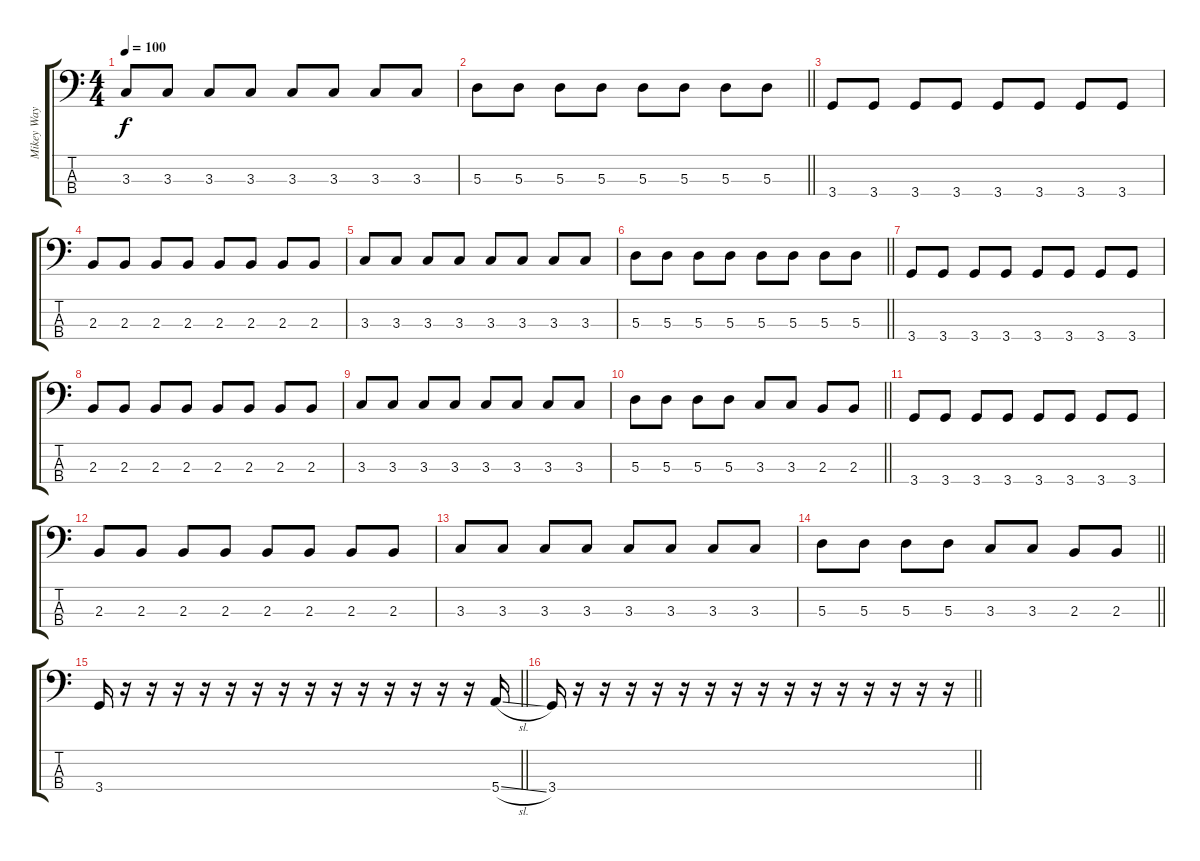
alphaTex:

\track ("Mikey Way [Bass]" "Mikey Way ") {instrument electricbasspick}
\staff {score tabs}
\tuning (G2 D2 A1 E1) {hide}
\ts (4 4)
\tempo 100
\clef f4
\ks c
3.3.8{dy f} 3.3.8 3.3.8 3.3.8 3.3.8 3.3.8 3.3.8 3.3.8 |
\barLineRight lightlight
5.3.8 5.3.8 5.3.8 5.3.8 5.3.8 5.3.8 5.3.8 5.3.8 |
3.4.8 3.4.8 3.4.8 3.4.8 3.4.8 3.4.8 3.4.8 3.4.8 |
2.3.8 2.3.8 2.3.8 2.3.8 2.3.8 2.3.8 2.3.8 2.3.8 |
3.3.8 3.3.8 3.3.8 3.3.8 3.3.8 3.3.8 3.3.8 3.3.8 |
\barLineRight lightlight
5.3.8 5.3.8 5.3.8 5.3.8 5.3.8 5.3.8 5.3.8 5.3.8 |
3.4.8 3.4.8 3.4.8 3.4.8 3.4.8 3.4.8 3.4.8 3.4.8 |
2.3.8 2.3.8 2.3.8 2.3.8 2.3.8 2.3.8 2.3.8 2.3.8 |
3.3.8 3.3.8 3.3.8 3.3.8 3.3.8 3.3.8 3.3.8 3.3.8 |
\barLineRight lightlight
5.3.8 5.3.8 5.3.8 5.3.8 3.3.8 3.3.8 2.3.8 2.3.8 |
3.4.8 3.4.8 3.4.8 3.4.8 3.4.8 3.4.8 3.4.8 3.4.8 |
2.3.8 2.3.8 2.3.8 2.3.8 2.3.8 2.3.8 2.3.8 2.3.8 |
3.3.8 3.3.8 3.3.8 3.3.8 3.3.8 3.3.8 3.3.8 3.3.8 |
\barLineRight lightlight
5.3.8 5.3.8 5.3.8 5.3.8 3.3.8 3.3.8 2.3.8 2.3.8 |
\barLineRight lightlight
3.4.16 r.16 r.16 r.16 r.16 r.16 r.16 r.16 r.16 r.16 r.16 r.16 r.16 r.16 r.16 5.4{sl}.16 |
\barLineRight lightlight
3.4.16 r.16 r.16 r.16 r.16 r.16 r.16 r.16 r.16 r.16 r.16 r.16 r.16 r.16 r.16 r.16
